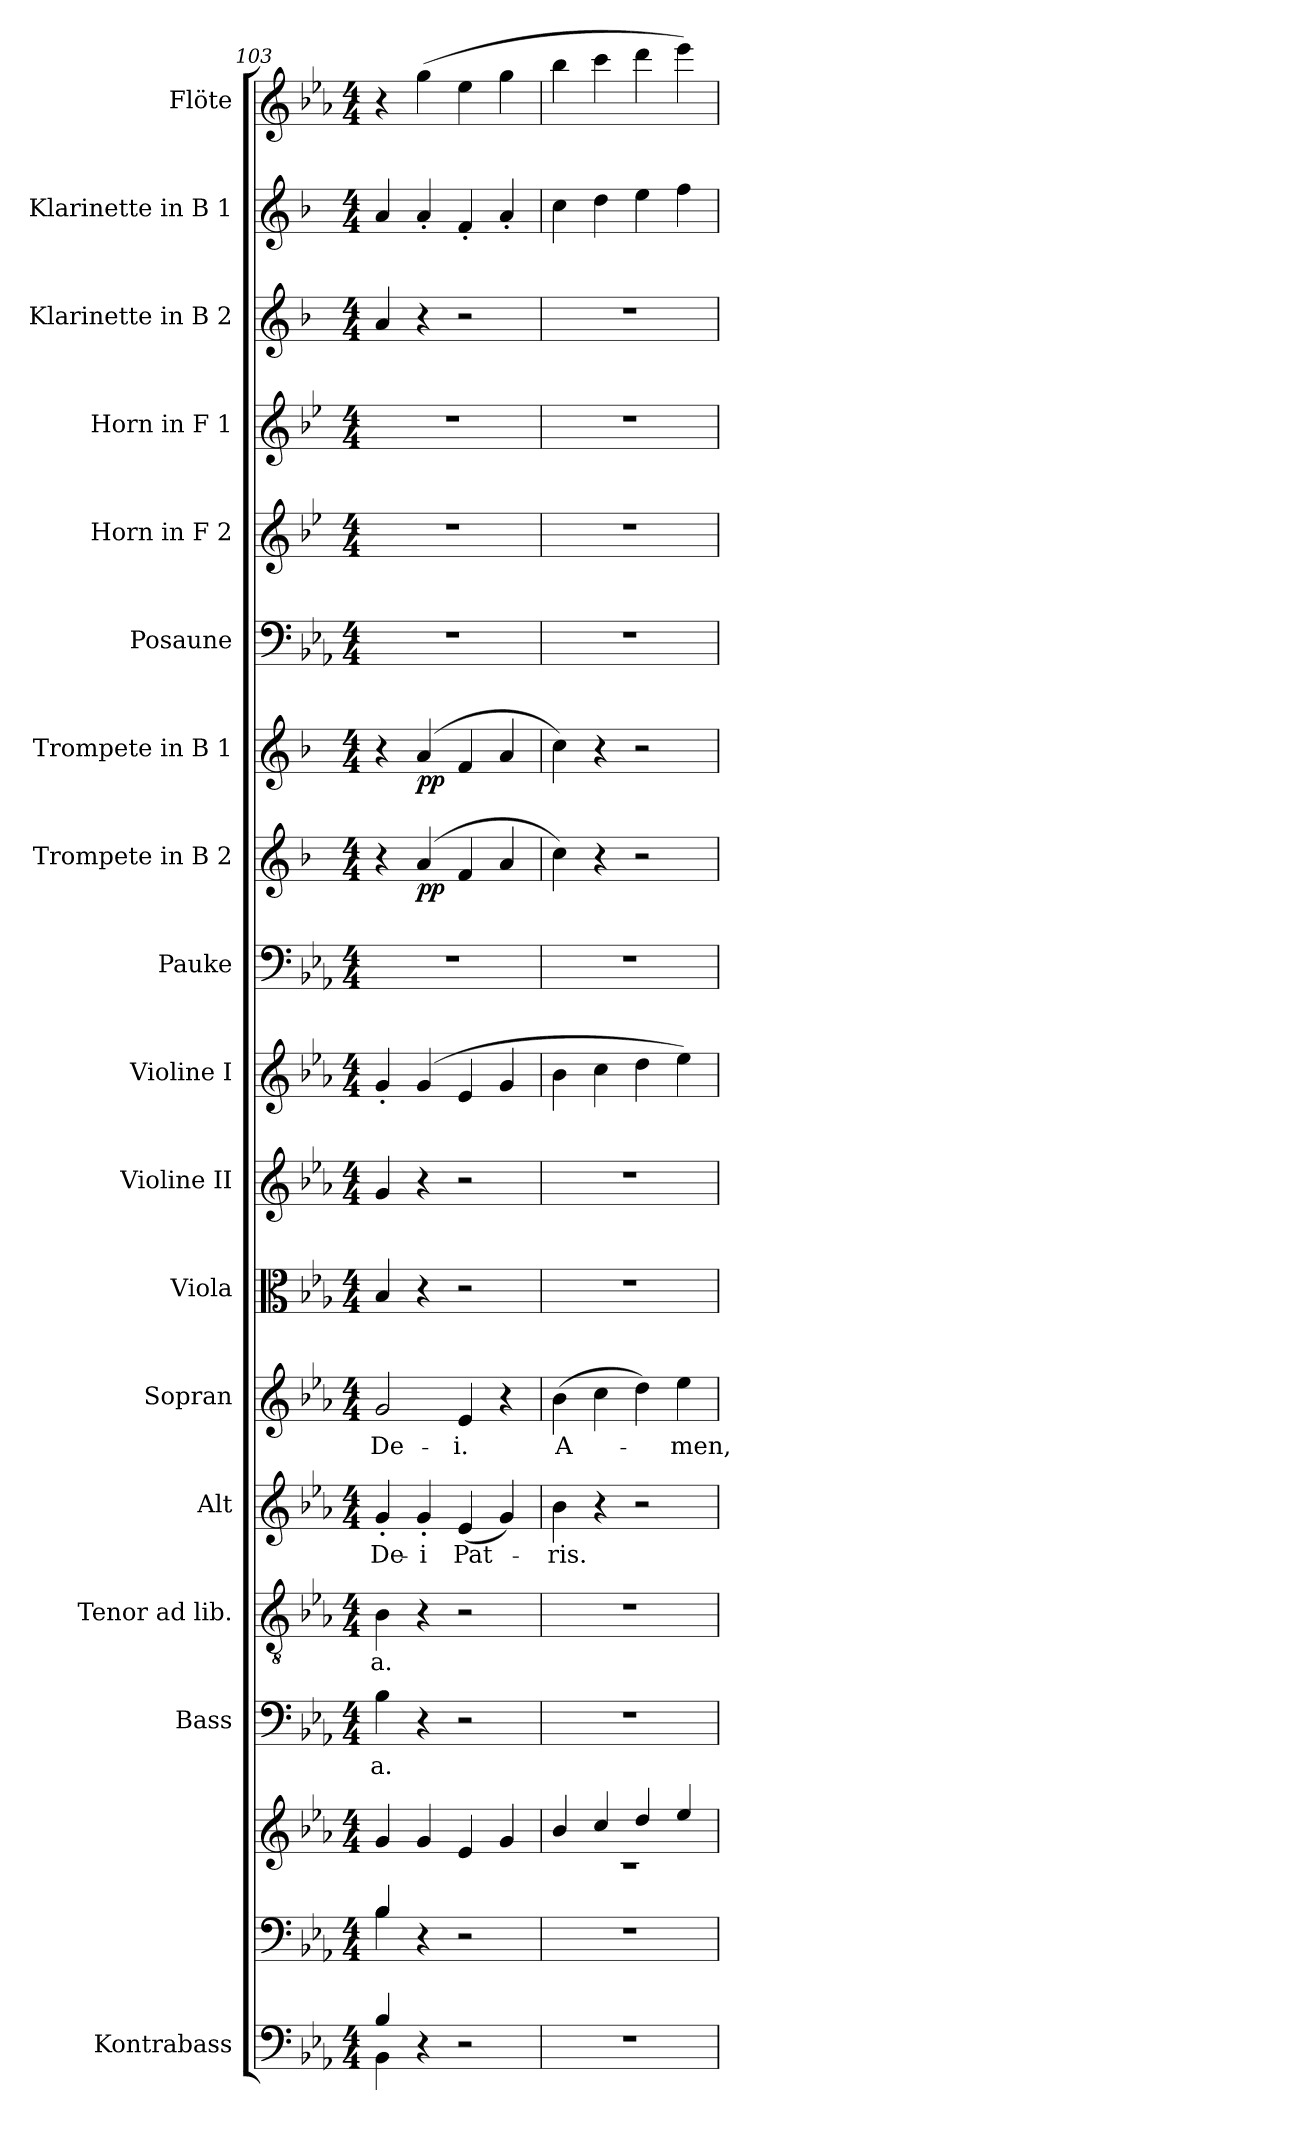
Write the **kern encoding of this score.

**kern	**kern	**kern	**kern	**text	**kern	**text	**kern	**text	**kern	**text	**kern	**kern	**kern	**kern	**kern	**dynam	**kern	**dynam	**kern	**kern	**kern	**kern	**kern	**kern
*part18	*part17	*part17	*part16	*part16	*part15	*part15	*part14	*part14	*part13	*part13	*part12	*part11	*part10	*part9	*part8	*part8	*part7	*part7	*part6	*part5	*part4	*part3	*part2	*part1
*staff19	*staff18	*staff17	*staff16	*staff16	*staff15	*staff15	*staff14	*staff14	*staff13	*staff13	*staff12	*staff11	*staff10	*staff9	*staff8	*staff8	*staff7	*staff7	*staff6	*staff5	*staff4	*staff3	*staff2	*staff1
*I"Kontrabass	*	*	*I"Bass	*	*I"Tenor ad lib.	*	*I"Alt	*	*I"Sopran	*	*I"Viola	*I"Violine II	*I"Violine I	*I"Pauke	*I"Trompete in B 2	*	*I"Trompete in B 1	*	*I"Posaune	*I"Horn in F 2	*I"Horn in F 1	*I"Klarinette in B 2	*I"Klarinette in B 1	*I"Flöte
*I'Kb.	*	*	*I'B	*	*I'T	*	*I'A	*	*I'S	*	*I'Vla.	*I'Vl. II	*I'Vl. I	*I'Pk.	*	*	*	*	*I'Pos.	*I'Hrn. 2	*I'Hrn. 1	*	*	*I'Fl.
*clefF4	*clefF4	*clefG2	*clefF4	*	*clefGv2	*	*clefG2	*	*clefG2	*	*clefC3	*clefG2	*clefG2	*clefF4	*clefG2	*	*clefG2	*	*clefF4	*clefG2	*clefG2	*clefG2	*clefG2	*clefG2
*ITrd7c12	*	*	*	*	*	*	*	*	*	*	*	*	*	*	*ITrd1c2	*	*ITrd1c2	*	*	*ITrd4c7	*ITrd4c7	*ITrd1c2	*ITrd1c2	*
*k[b-e-a-]	*k[b-e-a-]	*k[b-e-a-]	*k[b-e-a-]	*	*k[b-e-a-]	*	*k[b-e-a-]	*	*k[b-e-a-]	*	*k[b-e-a-]	*k[b-e-a-]	*k[b-e-a-]	*k[b-e-a-]	*k[b-e-a-]	*	*k[b-e-a-]	*	*k[b-e-a-]	*k[b-e-a-]	*k[b-e-a-]	*k[b-e-a-]	*k[b-e-a-]	*k[b-e-a-]
*E-:	*E-:	*E-:	*E-:	*	*E-:	*	*E-:	*	*E-:	*	*E-:	*E-:	*E-:	*E-:	*E-:	*	*E-:	*	*E-:	*E-:	*E-:	*E-:	*E-:	*E-:
*M4/4	*M4/4	*M4/4	*M4/4	*	*M4/4	*	*M4/4	*	*M4/4	*	*M4/4	*M4/4	*M4/4	*M4/4	*M4/4	*	*M4/4	*	*M4/4	*M4/4	*M4/4	*M4/4	*M4/4	*M4/4
=103	=103	=103	=103	=103	=103	=103	=103	=103	=103	=103	=103	=103	=103	=103	=103	=103	=103	=103	=103	=103	=103	=103	=103	=103
*^	*^	*	*	*	*	*	*	*	*	*	*	*	*	*	*	*	*	*	*	*	*	*	*	*
!	!	!	!	!	!	!LO:LY:b	!	!LO:LY:b	!	!LO:LY:b	!	!LO:LY:b	!	!	!	!	!	!	!	!	!	!	!	!	!	!
4BB-/	4BBB-\	4B-/	4B-\	4g/	4B-\	-a.	4B-\	-a.	4g'</	De-	2g/	De-	4B-/	4g/	4g'</	1r	4r	.	4r	.	1r	1r	1r	4g/	4g/	4r
!	!	!	!	!	!	!	!	!	!	!LO:LY:b	!	!	!	!	!	!	!	!LO:DY:b	!	!LO:DY:b	!	!	!	!	!	!
4r	2.ryy	2.ryy	4r	4g/	4r	.	4r	.	4g'</	-i	.	.	4r	4r	(4g/	.	(4g/	pp	(4g/	pp	.	.	.	4r	4g'</	(>4gg\
!	!	!	!	!	!	!	!	!	!	!LO:LY:b	!	!LO:LY:b	!	!	!	!	!	!	!	!	!	!	!	!	!	!
2r	.	.	2r	4e-/	2r	.	2r	.	(<4e-/	Pat-	4e-/	-i.	2r	2r	4e-/	.	4e-/	.	4e-/	.	.	.	.	2r	4e-'</	4ee-\
.	.	.	.	4g/	.	.	.	.	4g/)	.	4r	.	.	.	4g/	.	4g/	.	4g/	.	.	.	.	.	4g'</	4gg\
*v	*v	*	*	*	*	*	*	*	*	*	*	*	*	*	*	*	*	*	*	*	*	*	*	*	*	*
*	*v	*v	*	*	*	*	*	*	*	*	*	*	*	*	*	*	*	*	*	*	*	*	*	*	*
!!LO:PB:g=z
=104	=104	=104	=104	=104	=104	=104	=104	=104	=104	=104	=104	=104	=104	=104	=104	=104	=104	=104	=104	=104	=104	=104	=104	=104
*	*	*^	*	*	*	*	*	*	*	*	*	*	*	*	*	*	*	*	*	*	*	*	*	*
!	!	!	!	!	!	!	!	!	!LO:LY:b	!	!LO:LY:b	!	!	!	!	!	!	!	!	!	!	!	!	!	!
1r	1r	4b-/	1rc	1r	.	1r	.	4b-\	-ris.	(>4b-\	A-	1r	1r	4b-\	1r	4b-\)	.	4b-\)	.	1r	1r	1r	1r	4b-\	4bb-\
.	.	4cc/	.	.	.	.	.	4r	.	4cc\	.	.	.	4cc\	.	4r	.	4r	.	.	.	.	.	4cc\	4ccc\
.	.	4dd/	.	.	.	.	.	2r	.	4dd\)	.	.	.	4dd\	.	2r	.	2r	.	.	.	.	.	4dd\	4ddd\
!	!	!	!	!	!	!	!	!	!	!	!LO:LY:b	!	!	!	!	!	!	!	!	!	!	!	!	!	!
.	.	4ee-/	.	.	.	.	.	.	.	4ee-\	-men,	.	.	4ee-\)	.	.	.	.	.	.	.	.	.	4ee-\	4eee-\)
*	*	*v	*v	*	*	*	*	*	*	*	*	*	*	*	*	*	*	*	*	*	*	*	*	*	*
=	=	=	=	=	=	=	=	=	=	=	=	=	=	=	=	=	=	=	=	=	=	=	=	=
*-	*-	*-	*-	*-	*-	*-	*-	*-	*-	*-	*-	*-	*-	*-	*-	*-	*-	*-	*-	*-	*-	*-	*-	*-
